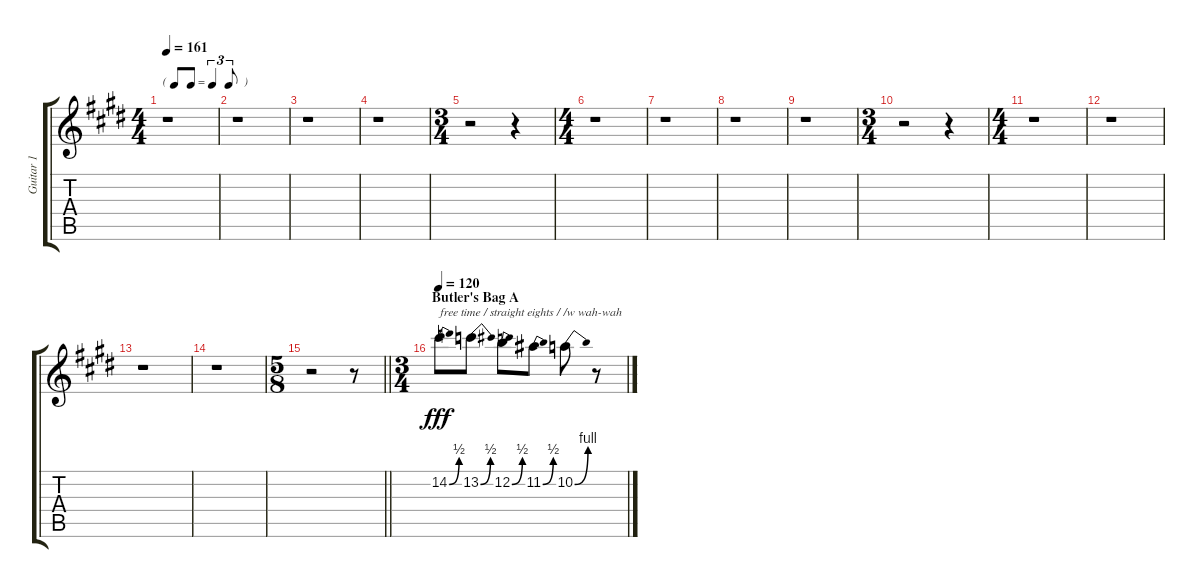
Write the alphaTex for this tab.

\track ("Guitar 1" "Guitar 1") {instrument distortionguitar}
\staff {score tabs}
\tuning (E4 B3 G3 D3 A2 E2) {hide}
\ts (4 4)
\tf triplet8th
\tempo 161
\clef g2
\ks e
r.1{dy f} |
r.1 |
r.1 |
r.1 |
\ts (3 4)
r.2 r.4 |
\ts (4 4)
r.1 |
r.1 |
r.1 |
r.1 |
\ts (3 4)
r.2 r.4 |
\ts (4 4)
r.1 |
r.1 |
r.1 |
r.1 |
\ts (5 8)
\barLineRight lightlight
r.2 r.8 |
\ts (3 4)
\section ("" "Butler's Bag A")
\tempo 120
14.2{be (bend 0 0 60 2)}.8{txt "free time / straight eights / /w wah-wah" dy fff} 13.2{be (bend 0 0 60 2)}.8 12.2{be (bend 0 0 60 2)}.8 11.2{be (bend 0 0 60 2)}.8 10.2{be (bend 0 0 60 4)}.8 r.8
